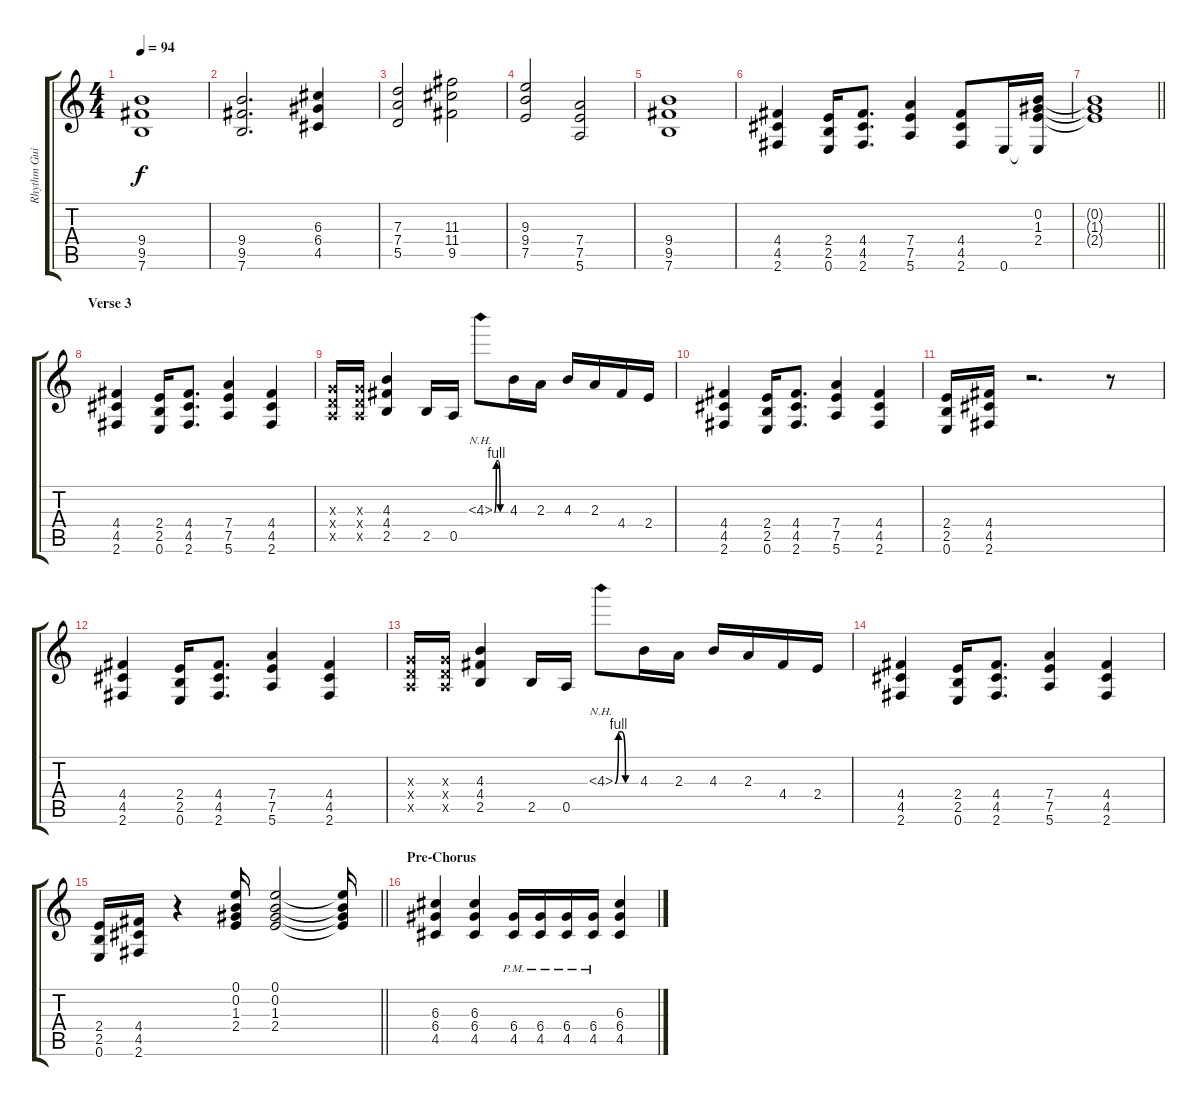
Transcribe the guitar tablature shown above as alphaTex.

\track ("Rhythm Guitar" "Rhythm Gui") {instrument distortionguitar}
\staff {score tabs}
\tuning (E4 B3 G3 D3 A2 E2) {hide}
\ts (4 4)
\tempo 94
\clef g2
\ks c
(9.4 9.5 7.6).1{dy f} |
(9.4 9.5 7.6).2{d} (6.3 6.4 4.5).4 |
(7.3 7.4 5.5).2 (11.3 11.4 9.5).2 |
(9.3 9.4 7.5).2 (7.4 7.5 5.6).2 |
(9.4 9.5 7.6).1 |
(4.4 4.5 2.6).4 (2.4 2.5 0.6).16 (4.4 4.5 2.6).8{d} (7.4 7.5 5.6).4 (4.4 4.5 2.6).8 0.6.16 (0.2 1.3 2.4 0.6{t}).16 |
\barLineRight lightlight
(0.2{t} 1.3{t} 2.4{t}).1 |
\section ("" "Verse 3")
(4.4 4.5 2.6).4 (2.4 2.5 0.6).16 (4.4 4.5 2.6).8{d} (7.4 7.5 5.6).4 (4.4 4.5 2.6).4 |
(0.3{x} 0.4{x} 0.5{x}).16 (0.3{x} 0.4{x} 0.5{x}).16 (4.3 4.4 2.5).4 2.5.16 0.5.16 4.3{be (custom 0 0 10 4 20 4 30 0 60 0) nh}.8 4.3.16 2.3.16 4.3.16 2.3.16 4.4.16 2.4.16 |
(4.4 4.5 2.6).4 (2.4 2.5 0.6).16 (4.4 4.5 2.6).8{d} (7.4 7.5 5.6).4 (4.4 4.5 2.6).4 |
(2.4 2.5 0.6).16 (4.4 4.5 2.6).16 r.2{d} r.8 |
(4.4 4.5 2.6).4 (2.4 2.5 0.6).16 (4.4 4.5 2.6).8{d} (7.4 7.5 5.6).4 (4.4 4.5 2.6).4 |
(0.3{x} 0.4{x} 0.5{x}).16 (0.3{x} 0.4{x} 0.5{x}).16 (4.3 4.4 2.5).4 2.5.16 0.5.16 4.3{be (custom 0 0 10 4 20 4 30 0 60 0) nh}.8 4.3.16 2.3.16 4.3.16 2.3.16 4.4.16 2.4.16 |
(4.4 4.5 2.6).4 (2.4 2.5 0.6).16 (4.4 4.5 2.6).8{d} (7.4 7.5 5.6).4 (4.4 4.5 2.6).4 |
\barLineRight lightlight
(2.4 2.5 0.6).16 (4.4 4.5 2.6).16 r.4 (0.1 0.2 1.3 2.4).16 (0.1 0.2 1.3 2.4).2 (0.1{t} 0.2{t} 1.3{t} 2.4{t}).16 |
\section ("" "Pre-Chorus")
(6.3 6.4 4.5).4 (6.3 6.4 4.5).4 (6.4{pm} 4.5{pm}).16 (6.4{pm} 4.5{pm}).16 (6.4{pm} 4.5{pm}).16 (6.4{pm} 4.5{pm}).16 (6.3 6.4 4.5).4
